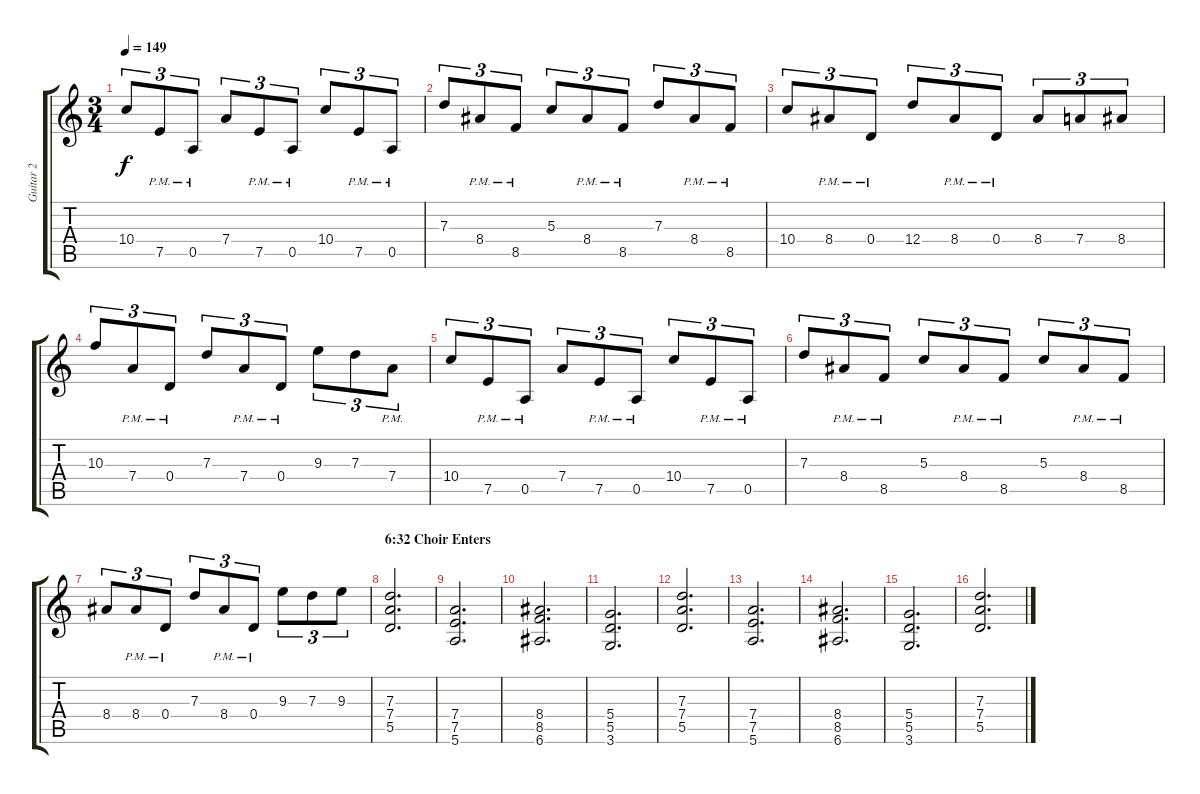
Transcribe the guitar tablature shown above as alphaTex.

\track ("Guitar 2" "Guitar 2") {instrument distortionguitar}
\staff {score tabs}
\tuning (E4 B3 G3 D3 A2 E2) {hide}
\ts (3 4)
\tempo 149
\clef g2
\ks c
10.4.8{tu (3 2) dy f} 7.5{pm}.8{tu (3 2)} 0.5{pm}.8{tu (3 2)} 7.4.8{tu (3 2)} 7.5{pm}.8{tu (3 2)} 0.5{pm}.8{tu (3 2)} 10.4.8{tu (3 2)} 7.5{pm}.8{tu (3 2)} 0.5{pm}.8{tu (3 2)} |
7.3.8{tu (3 2)} 8.4{pm}.8{tu (3 2)} 8.5{pm}.8{tu (3 2)} 5.3.8{tu (3 2)} 8.4{pm}.8{tu (3 2)} 8.5{pm}.8{tu (3 2)} 7.3.8{tu (3 2)} 8.4{pm}.8{tu (3 2)} 8.5{pm}.8{tu (3 2)} |
10.4.8{tu (3 2)} 8.4{pm}.8{tu (3 2)} 0.4{pm}.8{tu (3 2)} 12.4.8{tu (3 2)} 8.4{pm}.8{tu (3 2)} 0.4{pm}.8{tu (3 2)} 8.4.8{tu (3 2)} 7.4.8{tu (3 2)} 8.4.8{tu (3 2)} |
10.3.8{tu (3 2)} 7.4{pm}.8{tu (3 2)} 0.4{pm}.8{tu (3 2)} 7.3.8{tu (3 2)} 7.4{pm}.8{tu (3 2)} 0.4{pm}.8{tu (3 2)} 9.3.8{tu (3 2)} 7.3.8{tu (3 2)} 7.4{pm}.8{tu (3 2)} |
10.4.8{tu (3 2)} 7.5{pm}.8{tu (3 2)} 0.5{pm}.8{tu (3 2)} 7.4.8{tu (3 2)} 7.5{pm}.8{tu (3 2)} 0.5{pm}.8{tu (3 2)} 10.4.8{tu (3 2)} 7.5{pm}.8{tu (3 2)} 0.5{pm}.8{tu (3 2)} |
7.3.8{tu (3 2)} 8.4{pm}.8{tu (3 2)} 8.5{pm}.8{tu (3 2)} 5.3.8{tu (3 2)} 8.4{pm}.8{tu (3 2)} 8.5{pm}.8{tu (3 2)} 5.3.8{tu (3 2)} 8.4{pm}.8{tu (3 2)} 8.5{pm}.8{tu (3 2)} |
8.4.8{tu (3 2)} 8.4{pm}.8{tu (3 2)} 0.4{pm}.8{tu (3 2)} 7.3.8{tu (3 2)} 8.4{pm}.8{tu (3 2)} 0.4{pm}.8{tu (3 2)} 9.3.8{tu (3 2)} 7.3.8{tu (3 2)} 9.3.8{tu (3 2)} |
\section ("" "6:32 Choir Enters")
(7.3 7.4 5.5).2{d} |
(7.4 7.5 5.6).2{d} |
(8.4 8.5 6.6).2{d} |
(5.4 5.5 3.6).2{d} |
(7.3 7.4 5.5).2{d} |
(7.4 7.5 5.6).2{d} |
(8.4 8.5 6.6).2{d} |
(5.4 5.5 3.6).2{d} |
(7.3 7.4 5.5).2{d}
